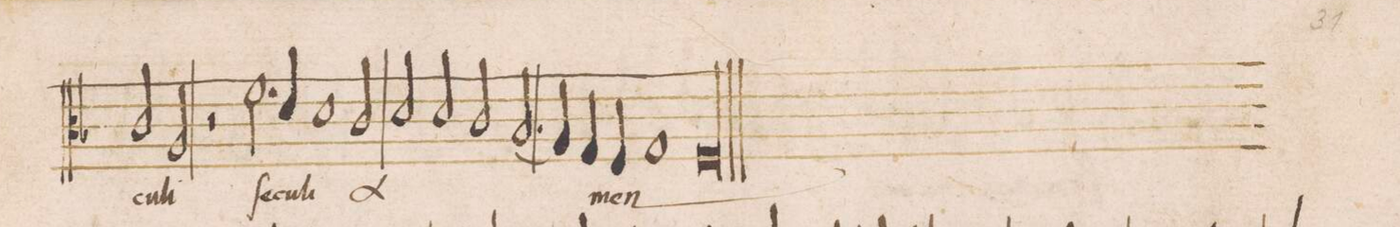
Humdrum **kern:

**kern	**text
*I"TENOR	*
*clefC3	*
*k[b-]	*
*met(C|)	*
*M2/1	*
2c/	-cu-
2A/	-li
2r	.
2.f\	ſe-
=130-	=130-
4e/	-cu-
1d	-li
2c/	a-
=131	=131
2d/	.
2d/	.
2c/	.
(<2.B-/	.
=132-	=132-
4A/)	.
4G/	.
4F/	-men
1G	.
=133-	=133-
00F/	.
==	==
*-	*-
